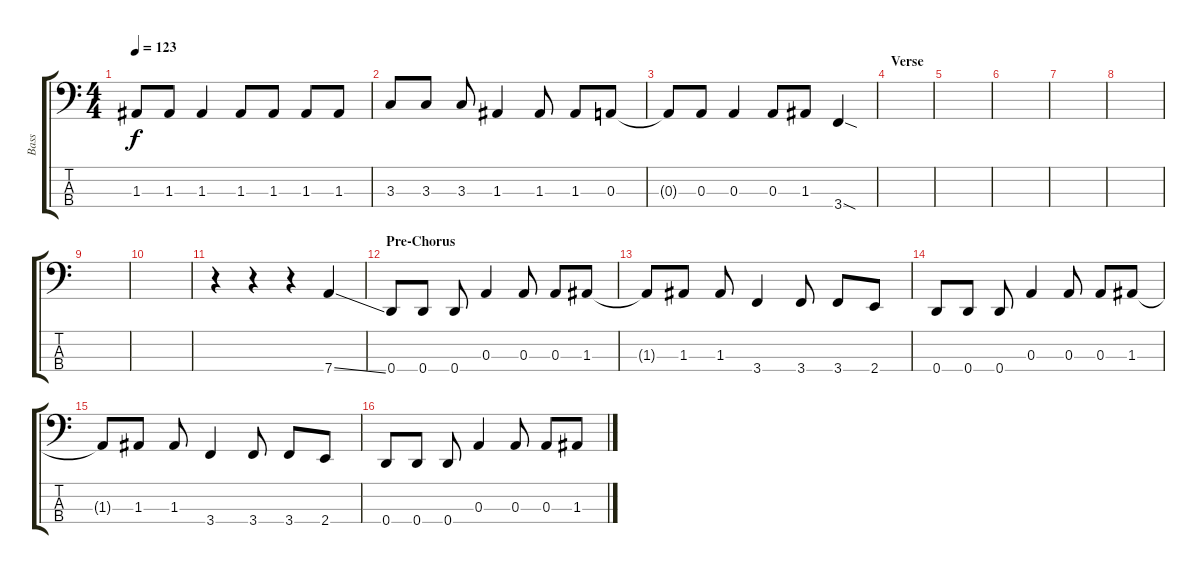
\track ("Bass" "Bass") {instrument electricbassfinger}
\staff {score tabs}
\tuning (G2 D2 A1 D1) {hide}
\ts (4 4)
\tempo 123
\clef f4
\ks c
1.3{t}.8{dy f} 1.3.8 1.3.4 1.3.8 1.3.8 1.3.8 1.3.8 |
3.3.8 3.3.8 3.3.8 1.3.4 1.3.8 1.3.8 0.3.8 |
0.3{t}.8 0.3.8 0.3.4 0.3.8 1.3.8 3.4{sod}.4 |
\section ("" "Verse")
|
|
|
|
|
|
|
r.4 r.4 r.4 7.4{ss}.4 |
\section ("" "Pre-Chorus")
0.4.8 0.4.8 0.4.8 0.3.4 0.3.8 0.3.8 1.3.8 |
1.3{t}.8 1.3.8 1.3.8 3.4.4 3.4.8 3.4.8 2.4.8 |
0.4.8 0.4.8 0.4.8 0.3.4 0.3.8 0.3.8 1.3.8 |
1.3{t}.8 1.3.8 1.3.8 3.4.4 3.4.8 3.4.8 2.4.8 |
0.4.8 0.4.8 0.4.8 0.3.4 0.3.8 0.3.8 1.3.8
